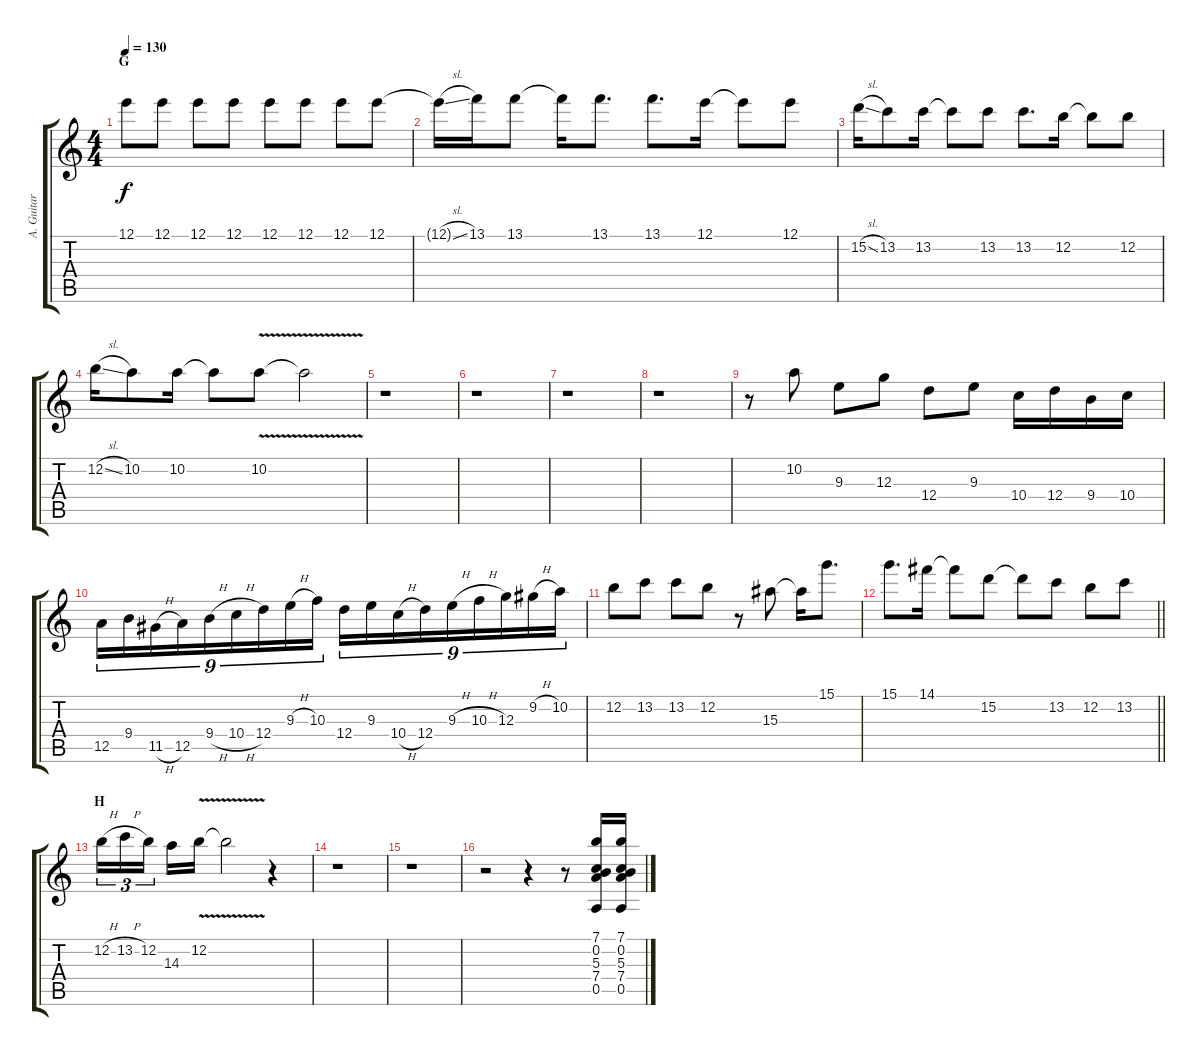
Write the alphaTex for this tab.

\track ("A. Guitar" "A. Guitar") {instrument acousticguitarsteel}
\staff {score tabs}
\tuning (E4 B3 G3 D3 A2 E2) {hide}
\ts (4 4)
\section ("" "G")
\tempo 130
\clef g2
\ks c
12.1{t}.8{dy f} 12.1.8 12.1.8 12.1.8 12.1.8 12.1.8 12.1.8 12.1.8 |
12.1{sl t}.16 13.1.16 13.1.8 13.1{t}.16 13.1.8{d} 13.1.8{d} 12.1.16 12.1{t}.8 12.1.8 |
15.2{sl}.16 13.2.8 13.2.16 13.2{t}.8 13.2.8 13.2.8{d} 12.2.16 12.2{t}.8 12.2.8 |
12.2{sl}.16 10.2.8 10.2.16 10.2{t}.8 10.2{v}.8 10.2{t}.2 |
r.1 |
r.1 |
r.1 |
r.1 |
r.8 10.2.8 9.3.8 12.3.8 12.4.8 9.3.8 10.4.16 12.4.16 9.4.16 10.4.16 |
12.5.16{tu (9 8)} 9.4.16{tu (9 8)} 11.5{h}.16{tu (9 8)} 12.5.16{tu (9 8)} 9.4{h}.16{tu (9 8)} 10.4{h}.16{tu (9 8)} 12.4.16{tu (9 8)} 9.3{h}.16{tu (9 8)} 10.3.16{tu (9 8)} 12.4.16{tu (9 8)} 9.3.16{tu (9 8)} 10.4{h}.16{tu (9 8)} 12.4.16{tu (9 8)} 9.3{h}.16{tu (9 8)} 10.3{h}.16{tu (9 8)} 12.3.16{tu (9 8)} 9.2{h}.16{tu (9 8)} 10.2.16{tu (9 8)} |
12.2.8 13.2.8 13.2.8 12.2.8 r.8 15.3.8 15.3{t}.16 15.1.8{d} |
\barLineRight lightlight
15.1.8{d} 14.1.16 14.1{t}.8 15.2.8 15.2{t}.8 13.2.8 12.2.8 13.2.8 |
\section ("" "H")
12.2{h}.16{tu (3 2)} 13.2{h}.16{tu (3 2)} 12.2.16{tu (3 2) beam splitsecondary} 14.3.16 12.2{v}.16 12.2{t}.2 r.4 |
r.1 |
r.1 |
r.2 r.4 r.8 (7.1 0.2 5.3 7.4 0.5).16 (7.1 0.2 5.3 7.4 0.5).16
